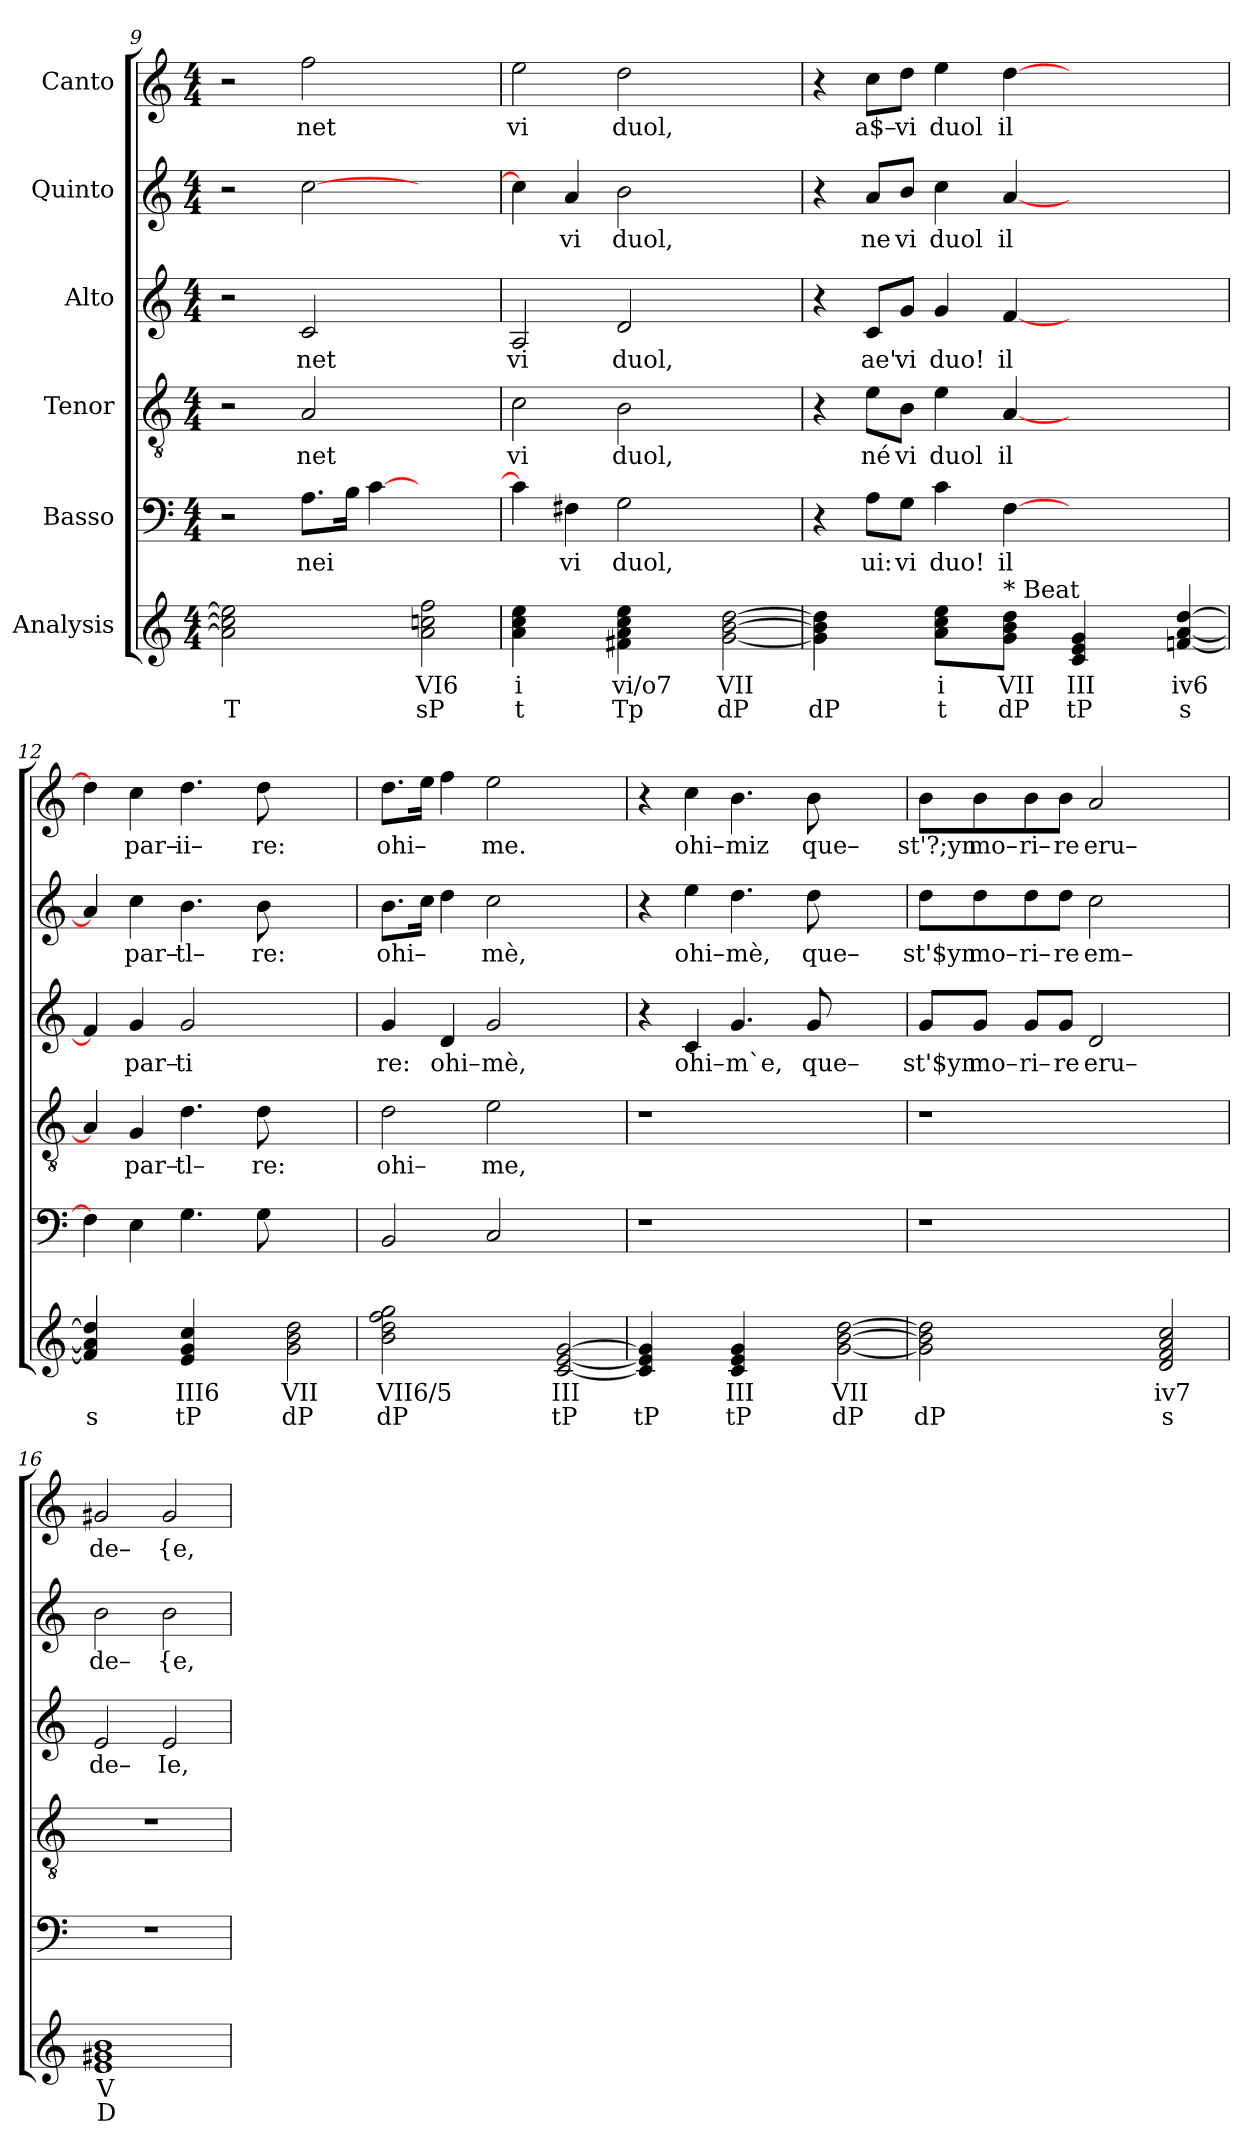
**kern	**text	**text	**kern	**text	**kern	**text	**kern	**text	**kern	**text	**kern	**text
*part6	*part6	*part6	*part5	*part5	*part4	*part4	*part3	*part3	*part2	*part2	*part1	*part1
*staff6	*staff6	*staff6	*staff5	*staff5	*staff4	*staff4	*staff3	*staff3	*staff2	*staff2	*staff1	*staff1
*I"Analysis	*	*	*I"Basso	*	*I"Tenor	*	*I"Alto	*	*I"Quinto	*	*I"Canto	*
*	*	*	*clefF4	*	*clefGv2	*	*clefG2	*	*clefG2	*	*clefG2	*
*k[]	*	*	*k[]	*	*k[]	*	*k[]	*	*k[]	*	*k[]	*
*M4/4	*	*	*M4/4	*	*M4/4	*	*M4/4	*	*M4/4	*	*M4/4	*
=9	=9	=9	=9	=9	=9	=9	=9	=9	=9	=9	=9	=9
2a] 2cc#] 2ee]	.	T	2r	.	2r	.	2r	.	2r	.	2r	.
!	!	!	!	!LO:LY:b	!	!	!	!	!	!	!	!
!	!	!	!	!	!	!LO:LY:b	!	!	!	!	!	!
!	!	!	!	!	!	!	!	!LO:LY:b	!	!	!	!
!	!	!	!	!	!	!	!	!	!	!	!	!LO:LY:b
2ryy	.	.	8.A\L	nei	2A/	net	2c/	net	[2cc\	.	2ff\	net
.	.	.	16B\Jk	.	.	.	.	.	.	.	.	.
.	.	.	[4c\	.	.	.	.	.	.	.	.	.
2a 2ccn 2ff	VI6	sP	2ryy	.	2ryy	.	2ryy	.	2ryy	.	2ryy	.
=10	=10	=10	=10	=10	=10	=10	=10	=10	=10	=10	=10	=10
!	!	!	!	!	!	!LO:LY:b	!	!	!	!	!	!
!	!	!	!	!	!	!	!	!LO:LY:b	!	!	!	!
!	!	!	!	!	!	!	!	!	!	!	!	!LO:LY:b
4a 4cc 4ee	i	t	4c\]	.	2c\	vi	2A/	vi	4cc\]	.	2ee\	vi
!	!	!	!	!LO:LY:b	!	!	!	!	!	!	!	!
!	!	!	!	!	!	!	!	!	!	!LO:LY:b	!	!
4ryy	.	.	4F#X\	vi	.	.	.	.	4a/	vi	.	.
!	!	!	!	!LO:LY:b	!	!	!	!	!	!	!	!
!	!	!	!	!	!	!LO:LY:b	!	!	!	!	!	!
!	!	!	!	!	!	!	!	!LO:LY:b	!	!	!	!
!	!	!	!	!	!	!	!	!	!	!LO:LY:b	!	!
!	!	!	!	!	!	!	!	!	!	!	!	!LO:LY:b
4f#X 4a 4cc 4ee	vi/o7	Tp	2G\	duol,	2B\	duol,	2d/	duol,	2b\	duol,	2dd\	duol,
4ryy	.	.	.	.	.	.	.	.	.	.	.	.
[2g [2b [2dd	VII	dP	2ryy	.	2ryy	.	2ryy	.	2ryy	.	2ryy	.
=11	=11	=11	=11	=11	=11	=11	=11	=11	=11	=11	=11	=11
4g] 4b] 4dd]	.	dP	4r	.	4r	.	4r	.	4r	.	4r	.
!	!	!	!	!LO:LY:b	!	!	!	!	!	!	!	!
!	!	!	!	!	!	!LO:LY:b	!	!	!	!	!	!
!	!	!	!	!	!	!	!	!LO:LY:b	!	!	!	!
!	!	!	!	!	!	!	!	!	!	!LO:LY:b	!	!
!	!	!	!	!	!	!	!	!	!	!	!	!LO:LY:b
4ryy	.	.	8A\L	ui:	8e\L	né	8c/L	ae'	8a/L	ne	8cc\L	a$–
!	!	!	!	!LO:LY:b	!	!	!	!	!	!	!	!
!	!	!	!	!	!	!LO:LY:b	!	!	!	!	!	!
!	!	!	!	!	!	!	!	!LO:LY:b	!	!	!	!
!	!	!	!	!	!	!	!	!	!	!LO:LY:b	!	!
!	!	!	!	!	!	!	!	!	!	!	!	!LO:LY:b
.	.	.	8G\J	vi	8B\J	vi	8g/J	vi	8b/J	vi	8dd\J	vi
!	!	!	!	!LO:LY:b	!	!	!	!	!	!	!	!
!	!	!	!	!	!	!LO:LY:b	!	!	!	!	!	!
!	!	!	!	!	!	!	!	!LO:LY:b	!	!	!	!
!	!	!	!	!	!	!	!	!	!	!LO:LY:b	!	!
!	!	!	!	!	!	!	!	!	!	!	!	!LO:LY:b
8a 8cc 8eeL	i	t	4c\	duo!	4e\	duol	4g/	duo!	4cc\	duol	4ee\	duol
8ryy	.	.	.	.	.	.	.	.	.	.	.	.
!	!	!	!	!LO:LY:b	!	!	!	!	!	!	!	!
!	!	!	!	!	!	!LO:LY:b	!	!	!	!	!	!
!	!	!	!	!	!	!	!	!LO:LY:b	!	!	!	!
!	!	!	!	!	!	!	!	!	!	!LO:LY:b	!	!
!LO:TX:a:t=* Beat	!	!	!	!	!	!	!	!	!	!	!	!
!	!	!	!	!	!	!	!	!	!	!	!	!LO:LY:b
8g 8b 8ddJ	VII	dP	[4F\	il	[4A/	il	[4f/	il	[4a/	il	[4dd\	il
8ryy	.	.	.	.	.	.	.	.	.	.	.	.
4c 4e 4g	III	tP	2.ryy	.	2.ryy	.	2.ryy	.	2.ryy	.	2.ryy	.
4ryy	.	.	.	.	.	.	.	.	.	.	.	.
[4fn [4a [4dd	iv6	s	.	.	.	.	.	.	.	.	.	.
=12	=12	=12	=12	=12	=12	=12	=12	=12	=12	=12	=12	=12
4f] 4a] 4dd]	.	s	4F\]	.	4A/]	.	4f/]	.	4a/]	.	4dd\]	.
!	!	!	!	!	!	!LO:LY:b	!	!	!	!	!	!
!	!	!	!	!	!	!	!	!LO:LY:b	!	!	!	!
!	!	!	!	!	!	!	!	!	!	!LO:LY:b	!	!
!	!	!	!	!	!	!	!	!	!	!	!	!LO:LY:b
4ryy	.	.	4E\	.	4G/	par–	4g/	par–	4cc\	par–	4cc\	par–
!	!	!	!	!	!	!LO:LY:b	!	!	!	!	!	!
!	!	!	!	!	!	!	!	!LO:LY:b	!	!	!	!
!	!	!	!	!	!	!	!	!	!	!LO:LY:b	!	!
!	!	!	!	!	!	!	!	!	!	!	!	!LO:LY:b
4e 4g 4cc	III6	tP	4.G\	.	4.d\	tl–	2g/	ti	4.b\	tl–	4.dd\	ii–
4ryy	.	.	.	.	.	.	.	.	.	.	.	.
!	!	!	!	!	!	!LO:LY:b	!	!	!	!	!	!
!	!	!	!	!	!	!	!	!	!	!LO:LY:b	!	!
!	!	!	!	!	!	!	!	!	!	!	!	!LO:LY:b
.	.	.	8G\	.	8d\	re:	.	.	8b\	re:	8dd\	re:
2g 2b 2dd	VII	dP	2ryy	.	2ryy	.	2ryy	.	2ryy	.	2ryy	.
=13	=13	=13	=13	=13	=13	=13	=13	=13	=13	=13	=13	=13
!	!	!	!	!	!	!LO:LY:b	!	!	!	!	!	!
!	!	!	!	!	!	!	!	!LO:LY:b	!	!	!	!
!	!	!	!	!	!	!	!	!	!	!LO:LY:b	!	!
!	!	!	!	!	!	!	!	!	!	!	!	!LO:LY:b
2b 2dd 2ff 2gg	VII6/5	dP	2BB/	.	2d\	ohi–	4g/	re:	8.b\L	ohi–	8.dd\L	ohi–
.	.	.	.	.	.	.	.	.	16cc\Jk	.	16ee\Jk	.
!	!	!	!	!	!	!	!	!LO:LY:b	!	!	!	!
.	.	.	.	.	.	.	4d/	ohi–	4dd\	.	4ff\	.
!	!	!	!	!	!	!LO:LY:b	!	!	!	!	!	!
!	!	!	!	!	!	!	!	!LO:LY:b	!	!	!	!
!	!	!	!	!	!	!	!	!	!	!LO:LY:b	!	!
!	!	!	!	!	!	!	!	!	!	!	!	!LO:LY:b
2ryy	.	.	2C/	.	2e\	me,	2g/	mè,	2cc\	mè,	2ee\	me.
[2c [2e [2g	III	tP	2ryy	.	2ryy	.	2ryy	.	2ryy	.	2ryy	.
=14	=14	=14	=14	=14	=14	=14	=14	=14	=14	=14	=14	=14
4c] 4e] 4g]	.	tP	1r	.	1r	.	4r	.	4r	.	4r	.
!	!	!	!	!	!	!	!	!LO:LY:b	!	!	!	!
!	!	!	!	!	!	!	!	!	!	!LO:LY:b	!	!
!	!	!	!	!	!	!	!	!	!	!	!	!LO:LY:b
4ryy	.	.	.	.	.	.	4c/	ohi–	4ee\	ohi–	4cc\	ohi–
!	!	!	!	!	!	!	!	!LO:LY:b	!	!	!	!
!	!	!	!	!	!	!	!	!	!	!LO:LY:b	!	!
!	!	!	!	!	!	!	!	!	!	!	!	!LO:LY:b
4c 4e 4g	III	tP	.	.	.	.	4.g/	m`e,	4.dd\	mè,	4.b\	miz
4ryy	.	.	.	.	.	.	.	.	.	.	.	.
!	!	!	!	!	!	!	!	!LO:LY:b	!	!	!	!
!	!	!	!	!	!	!	!	!	!	!LO:LY:b	!	!
!	!	!	!	!	!	!	!	!	!	!	!	!LO:LY:b
.	.	.	.	.	.	.	8g/	que–	8dd\	que–	8b\	que–
[2g [2b [2dd	VII	dP	2ryy	.	2ryy	.	2ryy	.	2ryy	.	2ryy	.
=15	=15	=15	=15	=15	=15	=15	=15	=15	=15	=15	=15	=15
!	!	!	!	!	!	!	!	!LO:LY:b	!	!	!	!
!	!	!	!	!	!	!	!	!	!	!LO:LY:b	!	!
!	!	!	!	!	!	!	!	!	!	!	!	!LO:LY:b
2g] 2b] 2dd]	.	dP	1r	.	1r	.	8g/L	st'$yn	8dd\L	st'$yn	8b\L	st'?;yn
!	!	!	!	!	!	!	!	!LO:LY:b	!	!	!	!
!	!	!	!	!	!	!	!	!	!	!LO:LY:b	!	!
!	!	!	!	!	!	!	!	!	!	!	!	!LO:LY:b
.	.	.	.	.	.	.	8g/J	mo–	8dd\	mo–	8b\	mo–
!	!	!	!	!	!	!	!	!LO:LY:b	!	!	!	!
!	!	!	!	!	!	!	!	!	!	!LO:LY:b	!	!
!	!	!	!	!	!	!	!	!	!	!	!	!LO:LY:b
.	.	.	.	.	.	.	8g/L	ri–	8dd\	ri–	8b\	ri–
!	!	!	!	!	!	!	!	!LO:LY:b	!	!	!	!
!	!	!	!	!	!	!	!	!	!	!LO:LY:b	!	!
!	!	!	!	!	!	!	!	!	!	!	!	!LO:LY:b
.	.	.	.	.	.	.	8g/J	re	8dd\J	re	8b\J	re
!	!	!	!	!	!	!	!	!LO:LY:b	!	!	!	!
!	!	!	!	!	!	!	!	!	!	!LO:LY:b	!	!
!	!	!	!	!	!	!	!	!	!	!	!	!LO:LY:b
2ryy	.	.	.	.	.	.	2d/	eru–	2cc\	em–	2a/	eru–
2d 2f 2a 2cc	iv7	s	2ryy	.	2ryy	.	2ryy	.	2ryy	.	2ryy	.
=16	=16	=16	=16	=16	=16	=16	=16	=16	=16	=16	=16	=16
!	!	!	!	!	!	!	!	!LO:LY:b	!	!	!	!
!	!	!	!	!	!	!	!	!	!	!LO:LY:b	!	!
!	!	!	!	!	!	!	!	!	!	!	!	!LO:LY:b
1e 1g#X 1b	V	D	1r	.	1r	.	2e/	de–	2b\	de–	2g#X/	de–
!	!	!	!	!	!	!	!	!LO:LY:b	!	!	!	!
!	!	!	!	!	!	!	!	!	!	!LO:LY:b	!	!
!	!	!	!	!	!	!	!	!	!	!	!	!LO:LY:b
.	.	.	.	.	.	.	2e/	Ie,	2b\	{e,	2g#/	{e,
=	=	=	=	=	=	=	=	=	=	=	=	=
*-	*-	*-	*-	*-	*-	*-	*-	*-	*-	*-	*-	*-
